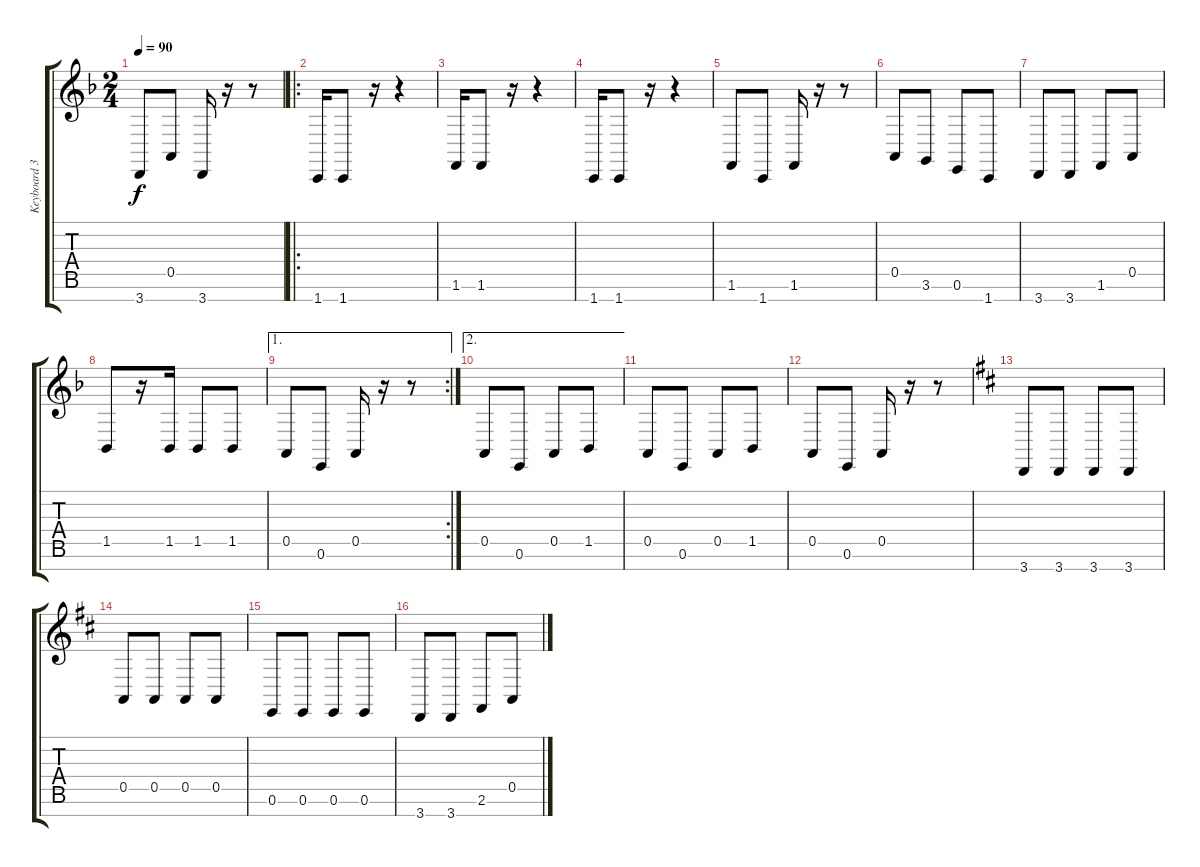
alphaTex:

\track ("Keyboard 3" "Keyboard 3") {instrument acousticgrandpiano}
\staff {score tabs}
\tuning (E4 B3 G3 D3 A2 E2 B1) {hide}
\ts (2 4)
\tempo 90
\clef g2
\ks f
3.7.8{dy f} 0.5.8 3.7.16 r.16 r.8 |
\ro
1.7.16 1.7.8 r.16 r.4 |
1.6.16 1.6.8 r.16 r.4 |
1.7.16 1.7.8 r.16 r.4 |
1.6.8 1.7.8 1.6.16 r.16 r.8 |
0.5.8 3.6.8 0.6.8 1.7.8 |
3.7.8 3.7.8 1.6.8 0.5.8 |
1.5.8 r.16 1.5.16 1.5.8 1.5.8 |
\ae 1
\rc 2
0.5.8 0.6.8 0.5.16 r.16 r.8 |
\ae 2
0.5.8 0.6.8 0.5.8 1.5.8 |
0.5.8 0.6.8 0.5.8 1.5.8 |
0.5.8 0.6.8 0.5.16 r.16 r.8 |
\ks d
3.7.8 3.7.8 3.7.8 3.7.8 |
0.5.8 0.5.8 0.5.8 0.5.8 |
0.6.8 0.6.8 0.6.8 0.6.8 |
3.7.8 3.7.8 2.6.8 0.5.8
